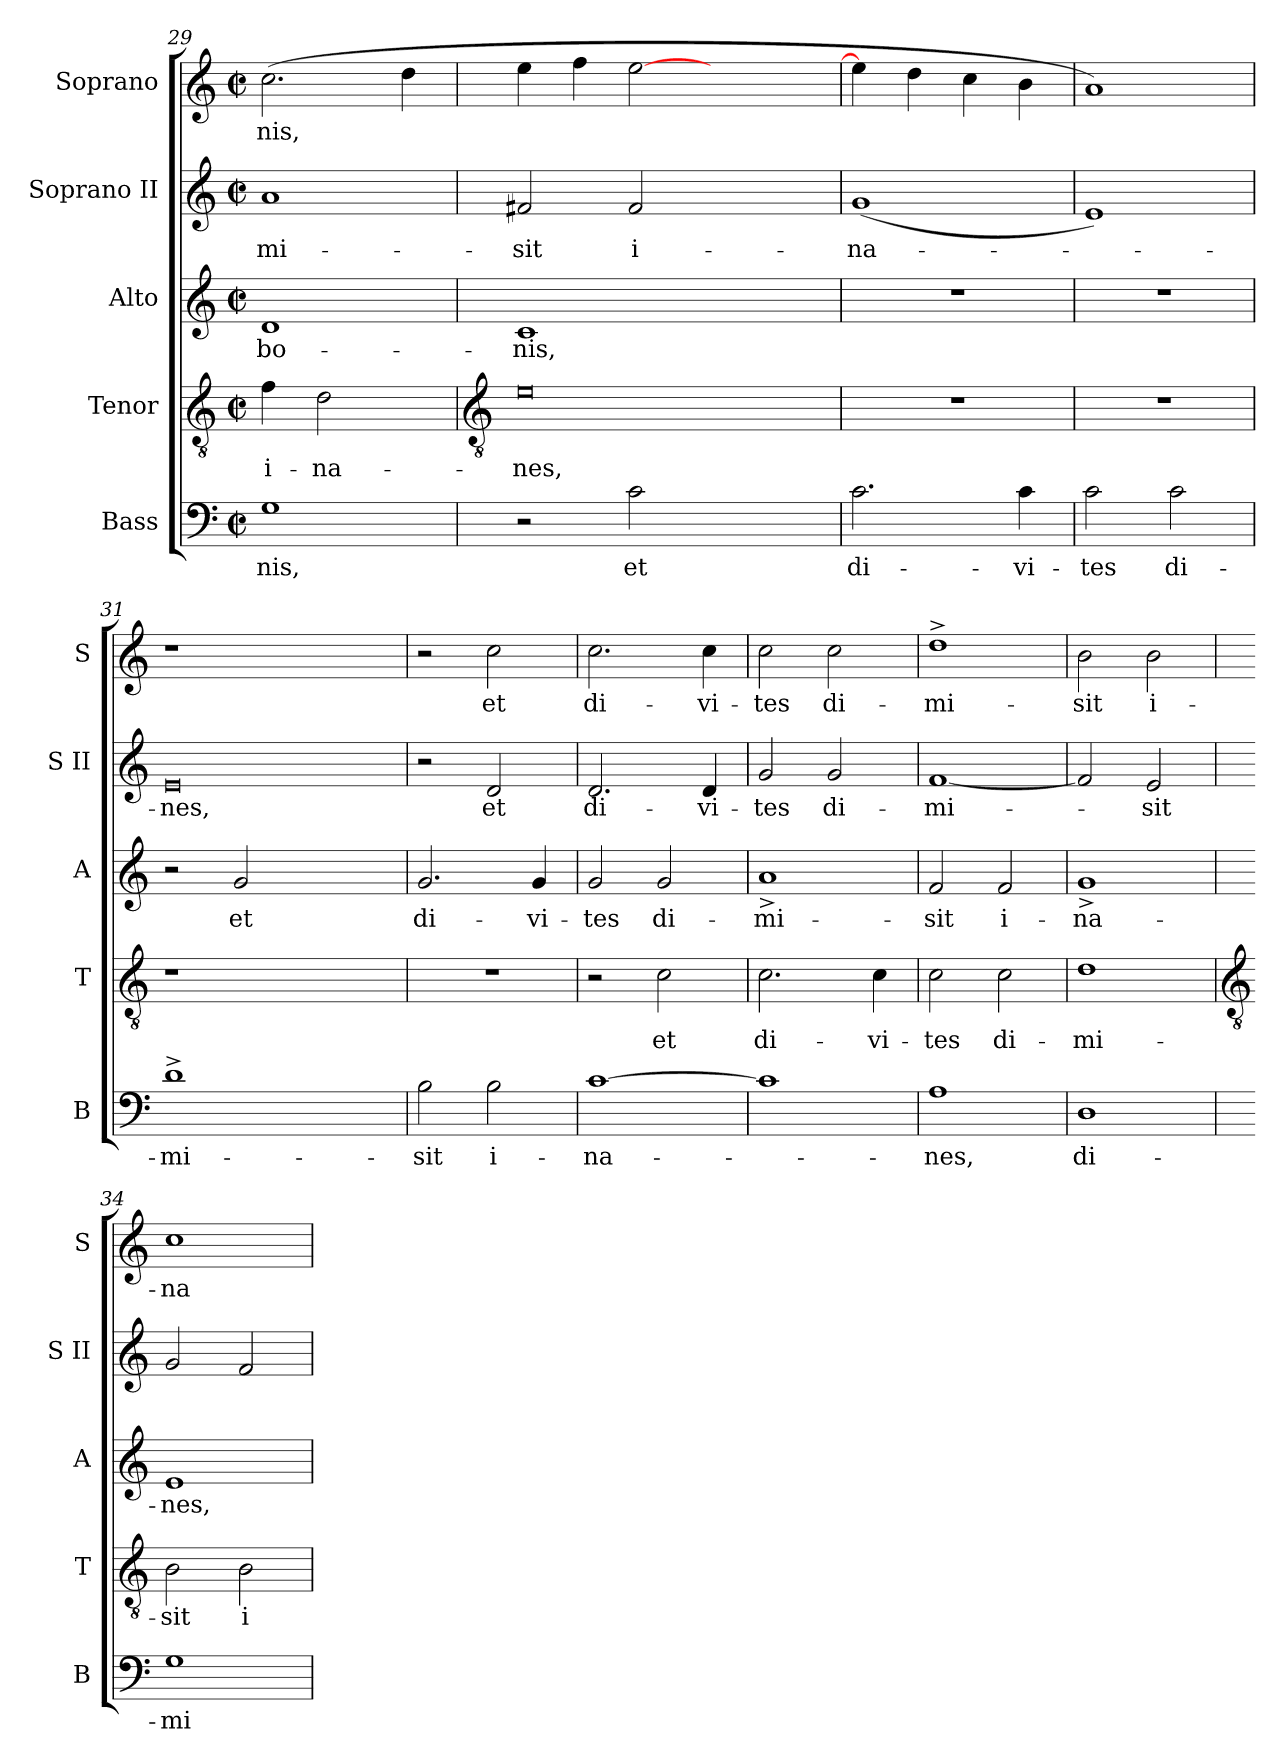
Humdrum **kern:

**kern	**text	**kern	**text	**kern	**text	**kern	**text	**kern	**text
*part5	*part5	*part4	*part4	*part3	*part3	*part2	*part2	*part1	*part1
*staff5	*staff5	*staff4	*staff4	*staff3	*staff3	*staff2	*staff2	*staff1	*staff1
*I"Bass	*	*I"Tenor	*	*I"Alto	*	*I"Soprano II	*	*I"Soprano	*
*I'B	*	*I'T	*	*I'A	*	*I'S II	*	*I'S	*
!!LO:LB:g=z
*clefF4	*	*clefGv2	*	*clefG2	*	*clefG2	*	*clefG2	*
*k[]	*	*k[]	*	*k[]	*	*k[]	*	*k[]	*
*C:	*	*C:	*	*C:	*	*C:	*	*C:	*
*M2/2	*	*M2/2	*	*M2/2	*	*M2/2	*	*M2/2	*
*met(c|)	*	*met(c|)	*	*met(c|)	*	*met(c|)	*	*met(c|)	*
=29	=29	=29	=29	=29	=29	=29	=29	=29	=29
!	!LO:LY:b	!	!LO:LY:b	!	!LO:LY:b	!	!LO:LY:b	!	!LO:LY:b
1G	nis,	4f	i-	1d	bo-	1a	-mi-	(>2.cc	nis,
!	!	!	!LO:LY:b	!	!	!	!	!	!
.	.	2d	-na-	.	.	.	.	.	.
.	.	4ryy	.	.	.	.	.	4dd	.
!!LO:LB:g=z
=29A	=29A	=29A	=29A	=29A	=29A	=29A	=29A	=29A	=29A
*	*	*clefGv2	*	*	*	*	*	*	*
!	!	!	!LO:LY:b	!	!LO:LY:b	!	!LO:LY:b	!	!
2r	.	0e	-nes,	1c	-nis,	2f#X	-sit	4ee	.
.	.	.	.	.	.	.	.	4ff	.
!	!LO:LY:b	!	!	!	!	!	!LO:LY:b	!	!
2c	et	.	.	.	.	2f#	i-	[2ee	.
1ryy	.	.	.	1ryy	.	1ryy	.	1ryy	.
=30	=30	=30	=30	=30	=30	=30	=30	=30	=30
!	!LO:LY:b	!	!	!	!	!	!LO:LY:b	!	!
2.c	di-	1r	.	1r	.	(<1g	-na-	4ee]	.
.	.	.	.	.	.	.	.	4dd	.
.	.	.	.	.	.	.	.	4cc	.
!	!LO:LY:b	!	!	!	!	!	!	!	!
4c	-vi-	.	.	.	.	.	.	4b	.
=30A	=30A	=30A	=30A	=30A	=30A	=30A	=30A	=30A	=30A
!	!LO:LY:b	!	!	!	!	!	!	!	!
2c	-tes	1r	.	1r	.	1e)	.	1a)	.
!	!LO:LY:b	!	!	!	!	!	!	!	!
2c	di-	.	.	.	.	.	.	.	.
=31	=31	=31	=31	=31	=31	=31	=31	=31	=31
!	!LO:LY:b	!	!	!	!	!	!LO:LY:b	!	!
1d^	-mi-	1r	.	2r	.	0e	nes,	1r	.
!	!	!	!	!	!LO:LY:b	!	!	!	!
.	.	.	.	2g	et	.	.	.	.
1ryy	.	1ryy	.	1ryy	.	.	.	1ryy	.
=31A	=31A	=31A	=31A	=31A	=31A	=31A	=31A	=31A	=31A
!	!LO:LY:b	!	!	!	!LO:LY:b	!	!	!	!
2B	-sit	1r	.	2.g	di-	2r	.	2r	.
!	!LO:LY:b	!	!	!	!	!	!LO:LY:b	!	!LO:LY:b
2B	i-	.	.	.	.	2d	et	2cc	et
!	!	!	!	!	!LO:LY:b	!	!	!	!
.	.	.	.	4g	-vi-	.	.	.	.
=32	=32	=32	=32	=32	=32	=32	=32	=32	=32
!	!LO:LY:b	!	!	!	!LO:LY:b	!	!LO:LY:b	!	!LO:LY:b
[1c	-na-	2r	.	2g	-tes	2.d	di-	2.cc	di-
!	!	!	!LO:LY:b	!	!LO:LY:b	!	!	!	!
.	.	2c	et	2g	di-	.	.	.	.
!	!	!	!	!	!	!	!LO:LY:b	!	!LO:LY:b
.	.	.	.	.	.	4d	-vi-	4cc	-vi-
=32A	=32A	=32A	=32A	=32A	=32A	=32A	=32A	=32A	=32A
!	!	!	!LO:LY:b	!	!LO:LY:b	!	!LO:LY:b	!	!LO:LY:b
1c]	.	2.c	di-	1a^	-mi-	2g	-tes	2cc	-tes
!	!	!	!	!	!	!	!LO:LY:b	!	!LO:LY:b
.	.	.	.	.	.	2g	di-	2cc	di-
!	!	!	!LO:LY:b	!	!	!	!	!	!
.	.	4c	-vi-	.	.	.	.	.	.
=33	=33	=33	=33	=33	=33	=33	=33	=33	=33
!	!LO:LY:b	!	!LO:LY:b	!	!LO:LY:b	!	!LO:LY:b	!	!LO:LY:b
1A	nes,	2c	-tes	2f	-sit	[1f	-mi-	1dd^	-mi-
!	!	!	!LO:LY:b	!	!LO:LY:b	!	!	!	!
.	.	2c	di-	2f	i-	.	.	.	.
=33A	=33A	=33A	=33A	=33A	=33A	=33A	=33A	=33A	=33A
!	!LO:LY:b	!	!LO:LY:b	!	!LO:LY:b	!	!	!	!LO:LY:b
1D	di-	1d	-mi-	1g^	-na-	2f]	.	2b	-sit
!	!	!	!	!	!	!	!LO:LY:b	!	!LO:LY:b
.	.	.	.	.	.	2e	sit	2b	i-
!!LO:LB:g=z
=34	=34	=34	=34	=34	=34	=34	=34	=34	=34
*	*	*clefGv2	*	*	*	*	*	*	*
!	!LO:LY:b	!	!LO:LY:b	!	!LO:LY:b	!	!	!	!LO:LY:b
1G	-mi-	2B	-sit	1e	-nes,	2g	.	1cc	-na-
!	!	!	!LO:LY:b	!	!	!	!	!	!
.	.	2B	i-	.	.	2f	.	.	.
=	=	=	=	=	=	=	=	=	=
*-	*-	*-	*-	*-	*-	*-	*-	*-	*-
